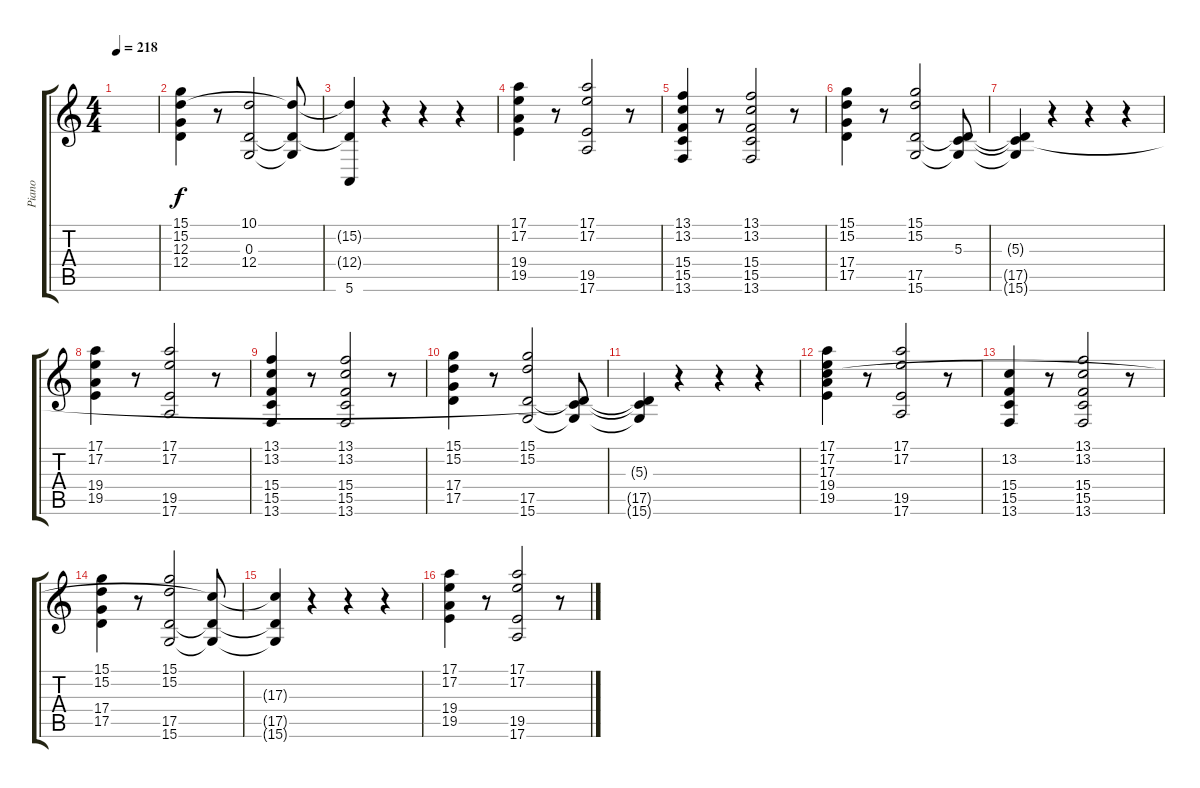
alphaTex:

\track ("Piano" "Piano") {instrument brightacousticpiano}
\staff {score tabs}
\tuning (E4 B3 G3 D3 A2 E2) {hide}
\ts (4 4)
\tempo 218
\clef g2
\ks c
|
(15.1 15.2 12.3 12.4).4 r.8 (10.1 0.3 12.4).2 (15.2{t} 0.3{t} 12.4{t}).8 |
(15.2{t} 12.4{t} 5.6).4 r.4 r.4 r.4 |
(17.1 17.2 19.4 19.5).4 r.8 (17.1 17.2 19.5 17.6).2 r.8 |
(13.1 13.2 15.4 15.5 13.6).4 r.8 (13.1 13.2 15.4 15.5 13.6).2 r.8 |
(15.1 15.2 17.4 17.5).4 r.8 (15.1 15.2 17.5 15.6).2 (5.3 17.5{t} 15.6{t}).8 |
(5.3{t} 17.5{t} 15.6{t}).4 r.4 r.4 r.4 |
(17.1 17.2 19.4 19.5).4 r.8 (17.1 17.2 19.5 17.6).2 r.8 |
(13.1 13.2 15.4 15.5 13.6).4 r.8 (13.1 13.2 15.4 15.5 13.6).2 r.8 |
(15.1 15.2 17.4 17.5).4 r.8 (15.1 15.2 17.5 15.6).2 (5.3{t} 17.5{t} 15.6{t}).8 |
(5.3{t} 17.5{t} 15.6{t}).4 r.4 r.4 r.4 |
(17.1 17.2 17.3 19.4 19.5).4 r.8 (17.1 17.2 19.5 17.6).2 r.8 |
(13.2 15.4 15.5 13.6).4 r.8 (13.1 13.2 15.4 15.5 13.6).2 r.8 |
(15.1 15.2 17.4 17.5).4 r.8 (15.1 15.2 17.5 15.6).2 (17.3{t} 17.5{t} 15.6{t}).8 |
(17.3{t} 17.5{t} 15.6{t}).4 r.4 r.4 r.4 |
(17.1 17.2 19.4 19.5).4 r.8 (17.1 17.2 19.5 17.6).2 r.8
